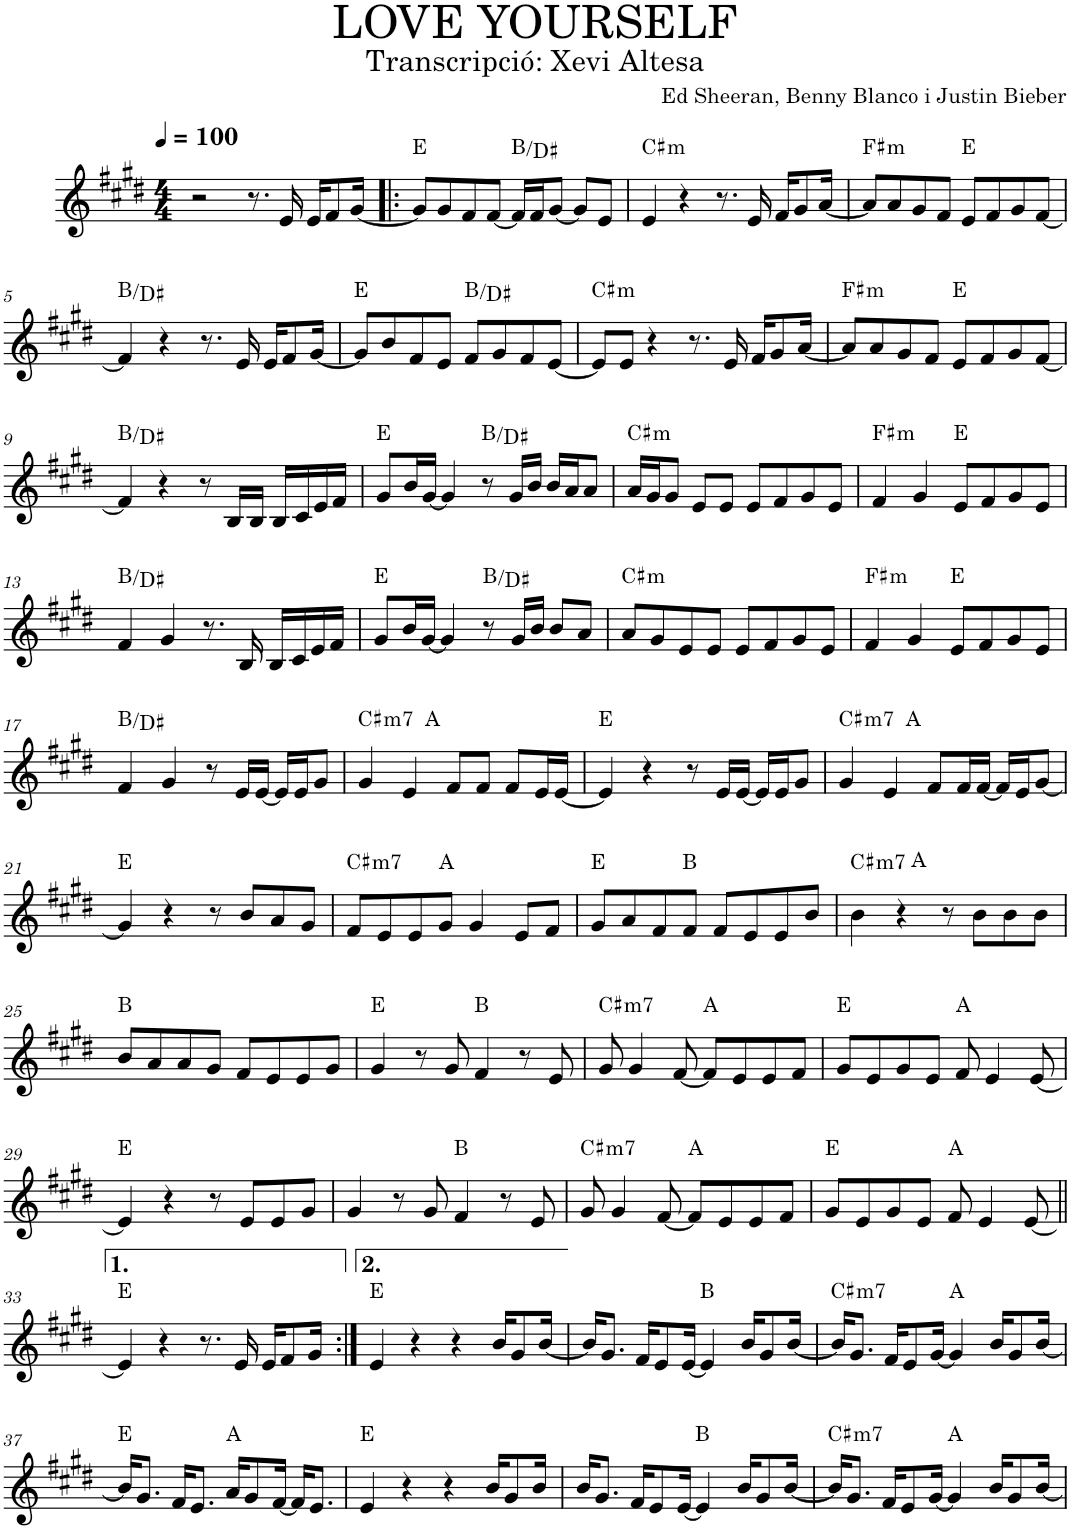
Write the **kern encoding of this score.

**kern	**harte
*part1	*part1
*staff1	*
*I"Flauta	*
*I'Fl.	*
*clefG2	*
*k[f#c#g#d#]	*
*M4/4	*
*MM100	*
=1	=1
2r	.
8.r	.
16e/	.
16e/KL	.
8f#/	.
[16g#/Jk	.
=2!|:	=2!|:
8g#/L]	E:maj
8g#/	.
8f#/	.
[8f#/J	.
16f#/LL]	B:maj/3
16f#/J	.
[8g#/J	.
8g#/L]	.
8e/J	.
=3	=3
!	!LO:H:kt=m
4e/	C#:min
4r	.
8.r	.
16e/	.
16f#/KL	.
8g#/	.
[16a/Jk	.
=4	=4
!	!LO:H:kt=m
8a/L]	F#:min
8a/	.
8g#/	.
8f#/J	.
8e/L	E:maj
8f#/	.
8g#/	.
[8f#/J	.
!!LO:LB:g=z
=5	=5
4f#/]	B:maj/3
4r	.
8.r	.
16e/	.
16e/KL	.
8f#/	.
[16g#/Jk	.
=6	=6
8g#/L]	E:maj
8b/	.
8f#/	.
8e/J	.
8f#/L	B:maj/3
8g#/	.
8f#/	.
[8e/J	.
=7	=7
!	!LO:H:kt=m
8e/L]	C#:min
8e/J	.
4r	.
8.r	.
16e/	.
16f#/KL	.
8g#/	.
[16a/Jk	.
=8	=8
!	!LO:H:kt=m
8a/L]	F#:min
8a/	.
8g#/	.
8f#/J	.
8e/L	E:maj
8f#/	.
8g#/	.
[8f#/J	.
!!LO:LB:g=z
=9	=9
4f#/]	B:maj/3
4r	.
8r	.
16B/LL	.
16B/JJ	.
16B/LL	.
16c#/	.
16e/	.
16f#/JJ	.
=10	=10
8g#/L	E:maj
16b/L	.
[16g#/JJ	.
4g#/]	.
8r	B:maj/3
16g#/LL	.
16b/JJ	.
16b/LL	.
16a/J	.
8a/J	.
=11	=11
!	!LO:H:kt=m
16a/LL	C#:min
16g#/J	.
8g#/J	.
8e/L	.
8e/J	.
8e/L	.
8f#/	.
8g#/	.
8e/J	.
=12	=12
!	!LO:H:kt=m
4f#/	F#:min
4g#/	.
8e/L	E:maj
8f#/	.
8g#/	.
8e/J	.
!!LO:LB:g=z
=13	=13
4f#/	B:maj/3
4g#/	.
8.r	.
16B/	.
16B/LL	.
16c#/	.
16e/	.
16f#/JJ	.
=14	=14
8g#/L	E:maj
16b/L	.
[16g#/JJ	.
4g#/]	.
8r	B:maj/3
16g#/LL	.
16b/JJ	.
8b/L	.
8a/J	.
=15	=15
!	!LO:H:kt=m
8a/L	C#:min
8g#/	.
8e/	.
8e/J	.
8e/L	.
8f#/	.
8g#/	.
8e/J	.
=16	=16
!	!LO:H:kt=m
4f#/	F#:min
4g#/	.
8e/L	E:maj
8f#/	.
8g#/	.
8e/J	.
!!LO:LB:g=z
=17	=17
4f#/	B:maj/3
4g#/	.
8r	.
16e/LL	.
[16e/JJ	.
16e/LL]	.
16e/J	.
8g#/J	.
=18	=18
!	!LO:H:kt=m7
*^	*
4g#/	4.ryy	C#:min7
4e/	.	.
.	2ryy	A:maj
8f#/L	.	.
8f#/J	.	.
8f#/L	.	.
16e/L	8ryy	.
[16e/JJ	.	.
*v	*v	*
=19	=19
4e/]	E:maj
4r	.
8r	.
16e/LL	.
[16e/JJ	.
16e/LL]	.
16e/J	.
8g#/J	.
=20	=20
!	!LO:H:kt=m7
*^	*
4g#/	4.ryy	C#:min7
4e/	.	.
.	2ryy	A:maj
8f#/L	.	.
16f#/L	.	.
[16f#/JJ	.	.
16f#/LL]	.	.
16e/J	.	.
[8g#/J	8ryy	.
*v	*v	*
!!LO:LB:g=z
=21	=21
4g#/]	E:maj
4r	.
8r	.
8b/L	.
8a/	.
8g#/J	.
=22	=22
!	!LO:H:kt=m7
8f#/L	C#:min7
8e/	.
8e/	.
8g#/J	A:maj
4g#/	.
8e/L	.
8f#/J	.
=23	=23
8g#/L	E:maj
8a/	.
8f#/	.
8f#/J	B:maj
8f#/L	.
8e/	.
8e/	.
8b/J	.
=24	=24
!	!LO:H:kt=m7
4b\	C#:min7
4r	A:maj
8r	.
8b\L	.
8b\	.
8b\J	.
!!LO:LB:g=z
=25	=25
8b/L	B:maj
8a/	.
8a/	.
8g#/J	.
8f#/L	.
8e/	.
8e/	.
8g#/J	.
=26	=26
4g#/	E:maj
8r	.
8g#/	.
4f#/	B:maj
8r	.
8e/	.
=27	=27
!	!LO:H:kt=m7
8g#/	C#:min7
4g#/	.
[8f#/	.
8f#/L]	A:maj
8e/	.
8e/	.
8f#/J	.
=28	=28
8g#/L	E:maj
8e/	.
8g#/	.
8e/J	.
8f#/	A:maj
4e/	.
[8e/	.
!!LO:LB:g=z
=29	=29
4e/]	E:maj
4r	.
8r	.
8e/L	.
8e/	.
8g#/J	.
=30	=30
4g#/	.
8r	.
8g#/	.
4f#/	B:maj
8r	.
8e/	.
=31	=31
!	!LO:H:kt=m7
8g#/	C#:min7
4g#/	.
[8f#/	.
8f#/L]	A:maj
8e/	.
8e/	.
8f#/J	.
=32	=32
8g#/L	E:maj
8e/	.
8g#/	.
8e/J	.
8f#/	A:maj
4e/	.
[8e/	.
!!LO:LB:g=z
=33||	=33||
4e/]	E:maj
4r	.
8.r	.
16e/	.
16e/KL	.
8f#/	.
16g#/Jk	.
=34:|!	=34:|!
4e/	E:maj
4r	.
4r	.
16b/KL	.
8g#/	.
[16b/Jk	.
=35	=35
16b/KL]	.
8.g#/J	.
16f#/KL	.
8e/	.
[16e/Jk	.
4e/]	B:maj
16b/KL	.
8g#/	.
[16b/Jk	.
=36	=36
!	!LO:H:kt=m7
16b/KL]	C#:min7
8.g#/J	.
16f#/KL	.
8e/	.
[16g#/Jk	.
4g#/]	A:maj
16b/KL	.
8g#/	.
[16b/Jk	.
!!LO:LB:g=z
=37	=37
16b/KL]	E:maj
8.g#/J	.
16f#/KL	.
8.e/J	.
16a/KL	A:maj
8g#/	.
[16f#/Jk	.
16f#/KL]	.
8.e/J	.
=38	=38
4e/	E:maj
4r	.
4r	.
16b/KL	.
8g#/	.
16b/Jk	.
=39	=39
16b/KL	.
8.g#/J	.
16f#/KL	.
8e/	.
[16e/Jk	.
4e/]	B:maj
16b/KL	.
8g#/	.
[16b/Jk	.
=40	=40
!	!LO:H:kt=m7
16b/KL]	C#:min7
8.g#/J	.
16f#/KL	.
8e/	.
[16g#/Jk	.
4g#/]	A:maj
16b/KL	.
8g#/	.
[16b/Jk	.
=	=
*-	*-
